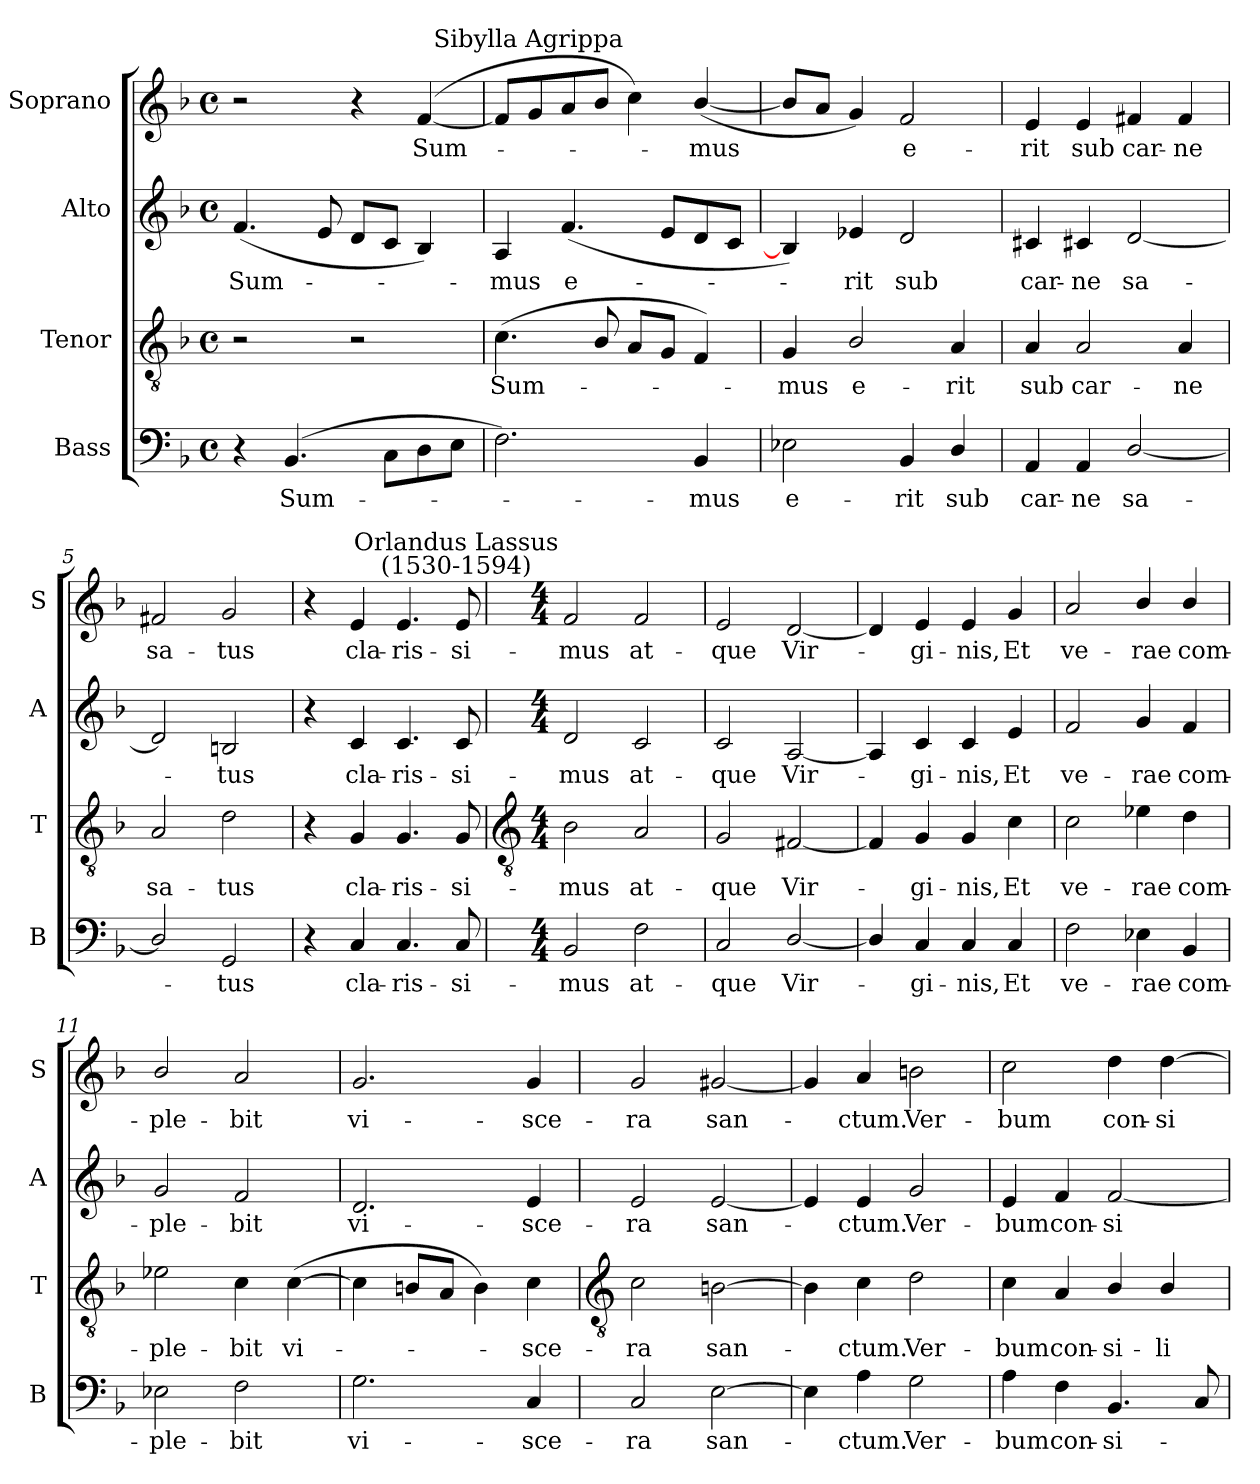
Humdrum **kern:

**kern	**text	**kern	**text	**kern	**text	**kern	**text
*part4	*part4	*part3	*part3	*part2	*part2	*part1	*part1
*staff4	*staff4	*staff3	*staff3	*staff2	*staff2	*staff1	*staff1
*I"Bass	*	*I"Tenor	*	*I"Alto	*	*I"Soprano	*
*I'B	*	*I'T	*	*I'A	*	*I'S	*
*clefF4	*	*clefGv2	*	*clefG2	*	*clefG2	*
*k[b-]	*	*k[b-]	*	*k[b-]	*	*k[b-]	*
*F:	*	*F:	*	*F:	*	*F:	*
*M4/4	*	*M4/4	*	*M4/4	*	*M4/4	*
*met(c)	*	*met(c)	*	*met(c)	*	*met(c)	*
=1	=1	=1	=1	=1	=1	=1	=1
!	!	!	!	!	!LO:LY:b	!	!
4r	.	2r	.	(<4.f	Sum-	2r	.
!	!LO:LY:b	!	!	!	!	!	!
(>4.BB-	Sum-	.	.	.	.	.	.
.	.	.	.	8e	.	.	.
.	.	2r	.	8dL	.	4r	.
8CL	.	.	.	8cJ	.	.	.
!	!	!	!	!	!	!	!LO:LY:b
8D	.	.	.	4B-)	.	(<[4f	Sum-
8EJ	.	.	.	.	.	.	.
=2	=2	=2	=2	=2	=2	=2	=2
!	!	!	!LO:LY:b	!	!LO:LY:b	!	!
2.F)	.	(<4.c	Sum-	4A	mus	8fL]	.
!	!	!	!	!	!	!LO:TX:a:cj:t=Sibylla Agrippa	!
.	.	.	.	.	.	8g	.
!	!	!	!	!	!LO:LY:b	!	!
.	.	.	.	(<4.f	e-	8a	.
.	.	8B-/	.	.	.	8b-J	.
.	.	8AL	.	.	.	4cc)	.
.	.	8GJ	.	8eL	.	.	.
!	!LO:LY:b	!	!	!	!	!	!LO:LY:b
4BB-	mus	4F)	.	8d	.	(<[4b-/	mus
.	.	.	.	8cJ	.	.	.
=3	=3	=3	=3	=3	=3	=3	=3
!	!LO:LY:b	!	!LO:LY:b	!	!	!	!
2E-X	e-	4G	mus	4B-])	.	8b-L]	.
.	.	.	.	.	.	8aJ	.
!	!	!	!LO:LY:b	!	!LO:LY:b	!	!
.	.	2B-/	e-	4e-X	rit	4g)	.
!	!LO:LY:b	!	!	!	!LO:LY:b	!	!LO:LY:b
4BB-	-rit	.	.	2d	sub	2f	e-
!	!LO:LY:b	!	!LO:LY:b	!	!	!	!
4D/	sub	4A	-rit	.	.	.	.
=4	=4	=4	=4	=4	=4	=4	=4
!	!LO:LY:b	!	!LO:LY:b	!	!LO:LY:b	!	!LO:LY:b
4AA	car-	4A	sub	4c#X	car-	4e	-rit
!	!LO:LY:b	!	!LO:LY:b	!	!LO:LY:b	!	!LO:LY:b
4AA	-ne	2A	car-	4c#X	-ne	4e	sub
!	!LO:LY:b	!	!	!	!LO:LY:b	!	!LO:LY:b
[2D/	sa-	.	.	[2d	sa-	4f#X	car-
!	!	!	!LO:LY:b	!	!	!	!LO:LY:b
.	.	4A	-ne	.	.	4f#	-ne
=5	=5	=5	=5	=5	=5	=5	=5
!	!	!	!LO:LY:b	!	!	!	!LO:LY:b
2D/]	.	2A	sa-	2d]	.	2f#X	sa-
!	!LO:LY:b	!	!LO:LY:b	!	!LO:LY:b	!	!LO:LY:b
2GG	tus	2d	-tus	2Bn	tus	2g	-tus
=6	=6	=6	=6	=6	=6	=6	=6
4r	.	4r	.	4r	.	4r	.
!	!LO:LY:b	!	!LO:LY:b	!	!LO:LY:b	!	!LO:LY:b
4C	cla-	4G	cla-	4c	cla-	4e	cla-
!	!LO:LY:b	!	!LO:LY:b	!	!LO:LY:b	!	!LO:LY:b
4.C	-ris-	4.G	-ris-	4.c	-ris-	4.e	-ris-
!	!	!	!	!	!	!LO:TX:a:cj:t=Orlandus Lassus\n(1530-1594)	!
!	!LO:LY:b	!	!LO:LY:b	!	!LO:LY:b	!	!LO:LY:b
8C	-si-	8G	-si-	8c	-si-	8e	-si-
!!LO:LB:g=z
=7	=7	=7	=7	=7	=7	=7	=7
*	*	*clefGv2	*	*	*	*	*
*M4/4	*	*M4/4	*	*M4/4	*	*M4/4	*
!	!LO:LY:b	!	!LO:LY:b	!	!LO:LY:b	!	!LO:LY:b
2BB-	-mus	2B-	-mus	2d	-mus	2f	-mus
!	!LO:LY:b	!	!LO:LY:b	!	!LO:LY:b	!	!LO:LY:b
2F	at-	2A	at-	2c	at-	2f	at-
=8	=8	=8	=8	=8	=8	=8	=8
!	!LO:LY:b	!	!LO:LY:b	!	!LO:LY:b	!	!LO:LY:b
2C	-que	2G	-que	2c	-que	2e	-que
!	!LO:LY:b	!	!LO:LY:b	!	!LO:LY:b	!	!LO:LY:b
[2D/	Vir-	[2F#X	Vir-	[2A	Vir-	[2d	Vir-
=9	=9	=9	=9	=9	=9	=9	=9
4D/]	.	4F#]	.	4A]	.	4d]	.
!	!LO:LY:b	!	!LO:LY:b	!	!LO:LY:b	!	!LO:LY:b
4C	gi-	4G	gi-	4c	gi-	4e	gi-
!	!LO:LY:b	!	!LO:LY:b	!	!LO:LY:b	!	!LO:LY:b
4C	-nis,	4G	-nis,	4c	-nis,	4e	-nis,
!	!LO:LY:b	!	!LO:LY:b	!	!LO:LY:b	!	!LO:LY:b
4C	Et	4c	Et	4e	Et	4g	Et
=10	=10	=10	=10	=10	=10	=10	=10
!	!LO:LY:b	!	!LO:LY:b	!	!LO:LY:b	!	!LO:LY:b
2F	ve-	2c	ve-	2f	ve-	2a	ve-
!	!LO:LY:b	!	!LO:LY:b	!	!LO:LY:b	!	!LO:LY:b
4E-X	-rae	4e-X	-rae	4g	-rae	4b-/	-rae
!	!LO:LY:b	!	!LO:LY:b	!	!LO:LY:b	!	!LO:LY:b
4BB-	com-	4d	com-	4f	com-	4b-/	com-
=11	=11	=11	=11	=11	=11	=11	=11
!	!LO:LY:b	!	!LO:LY:b	!	!LO:LY:b	!	!LO:LY:b
2E-X	-ple-	2e-X	-ple-	2g	-ple-	2b-/	-ple-
!	!LO:LY:b	!	!LO:LY:b	!	!LO:LY:b	!	!LO:LY:b
2F	-bit	4c	-bit	2f	-bit	2a	-bit
!	!	!	!LO:LY:b	!	!	!	!
.	.	(>[4c	vi-	.	.	.	.
=12	=12	=12	=12	=12	=12	=12	=12
!	!LO:LY:b	!	!	!	!LO:LY:b	!	!LO:LY:b
2.G	vi-	4c]	.	2.d	vi-	2.g	vi-
.	.	8BnL	.	.	.	.	.
.	.	8AJ	.	.	.	.	.
.	.	4B)	.	.	.	.	.
!	!LO:LY:b	!	!LO:LY:b	!	!LO:LY:b	!	!LO:LY:b
4C	-sce-	4c	sce-	4e	-sce-	4g	-sce-
!!LO:LB:g=z
=13	=13	=13	=13	=13	=13	=13	=13
*	*	*clefGv2	*	*	*	*	*
!	!LO:LY:b	!	!LO:LY:b	!	!LO:LY:b	!	!LO:LY:b
2C	-ra	2c	-ra	2e	-ra	2g	-ra
!	!LO:LY:b	!	!LO:LY:b	!	!LO:LY:b	!	!LO:LY:b
[2E	san-	[2Bn	san-	[2e	san-	[2g#X	san-
=14	=14	=14	=14	=14	=14	=14	=14
4E]	.	4B]	.	4e]	.	4g#]	.
!	!LO:LY:b	!	!LO:LY:b	!	!LO:LY:b	!	!LO:LY:b
4A	ctum.	4c	ctum.	4e	ctum.	4a	ctum.
!	!LO:LY:b	!	!LO:LY:b	!	!LO:LY:b	!	!LO:LY:b
2G	Ver-	2d	Ver-	2g	Ver-	2bn	Ver-
=15	=15	=15	=15	=15	=15	=15	=15
!	!LO:LY:b	!	!LO:LY:b	!	!LO:LY:b	!	!LO:LY:b
4A	-bum	4c	-bum	4e	-bum	2cc	-bum
!	!LO:LY:b	!	!LO:LY:b	!	!LO:LY:b	!	!
4F	con-	4A	con-	4f	con-	.	.
!	!LO:LY:b	!	!LO:LY:b	!	!LO:LY:b	!	!LO:LY:b
4.BB-	-si-	4B-/	-si-	[2f	-si-	4dd	con-
!	!	!	!LO:LY:b	!	!	!	!LO:LY:b
.	.	4B-/	-li-	.	.	[4dd	-si-
8C	.	.	.	.	.	.	.
=	=	=	=	=	=	=	=
*-	*-	*-	*-	*-	*-	*-	*-
